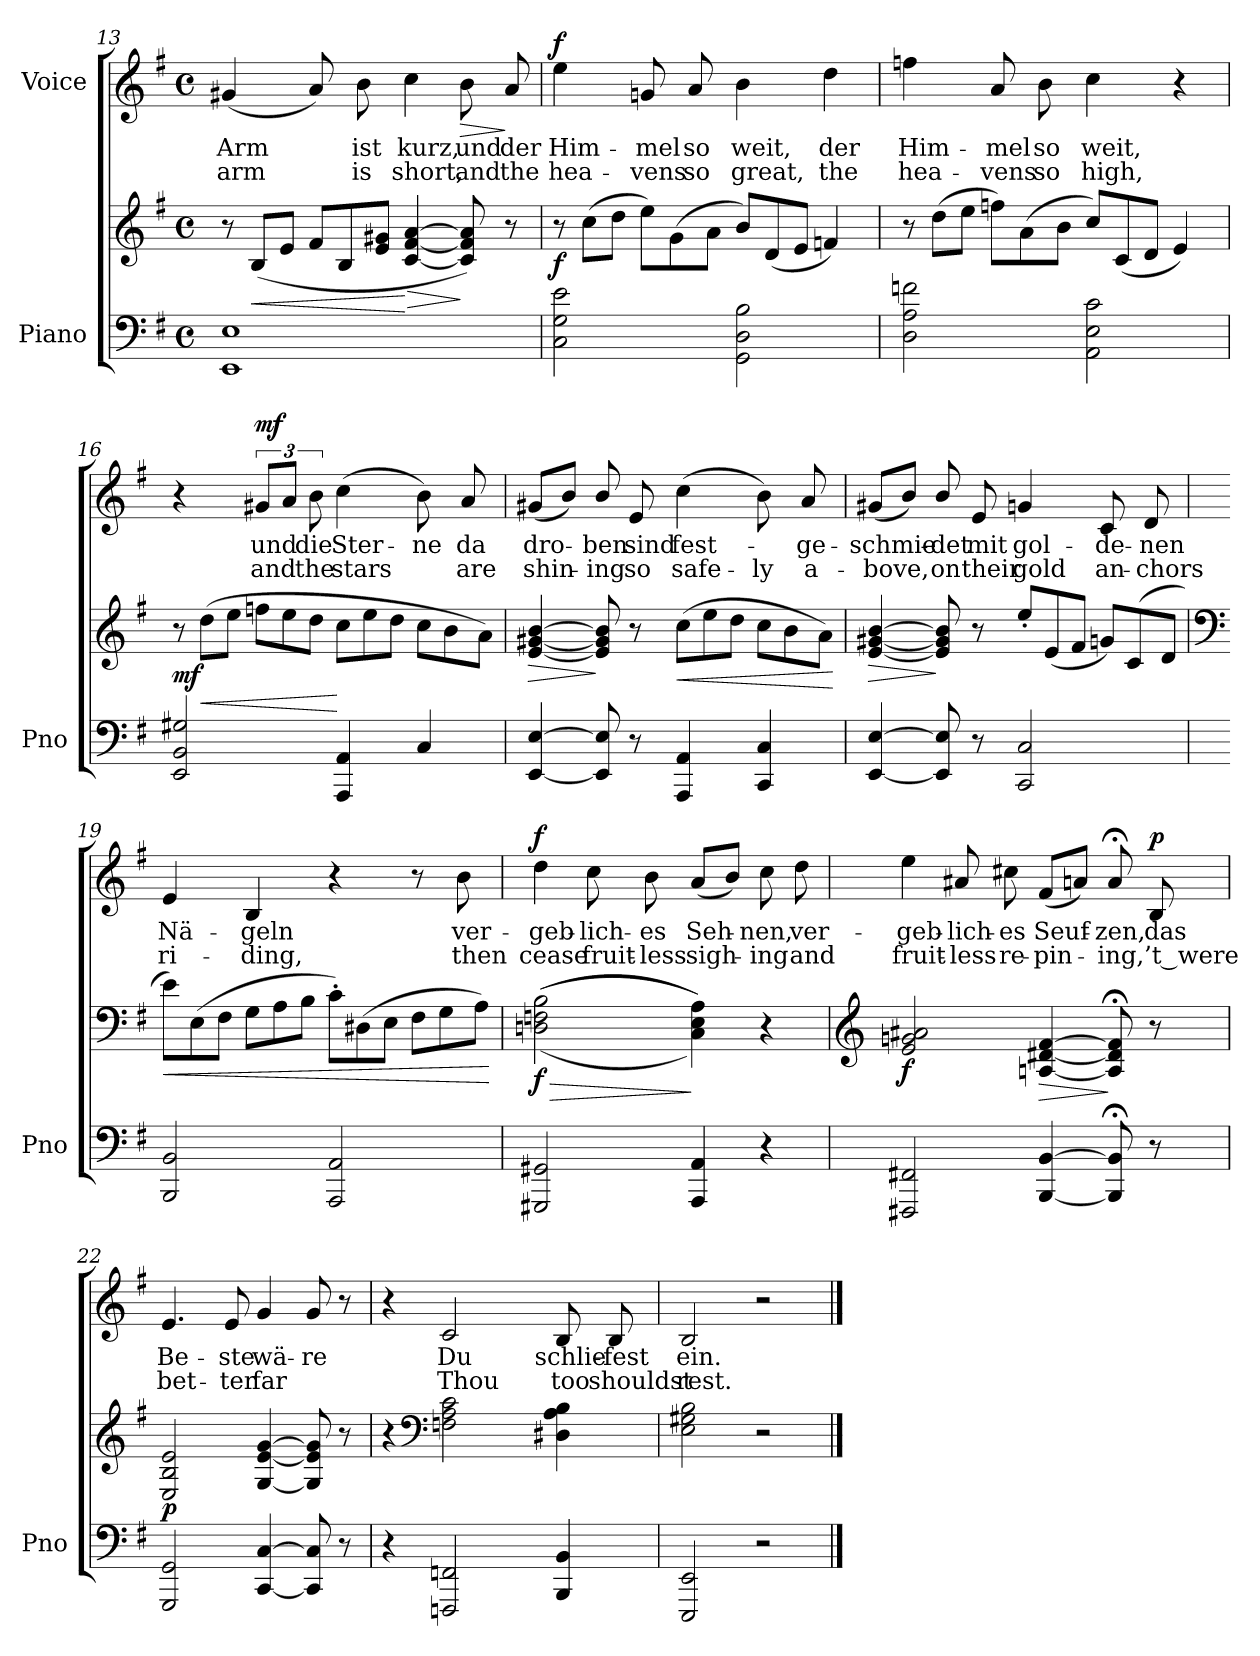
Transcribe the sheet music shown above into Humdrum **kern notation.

**kern	**kern	**dynam	**kern	**text	**text	**dynam
*part2	*part2	*part2	*part1	*part1	*part1	*part1
*staff3	*staff2	*staff2/3	*staff1	*staff1	*staff1	*staff1
*I"Piano	*	*	*I"Voice	*	*	*
*I'Pno	*	*	*	*	*	*
*clefF4	*clefG2	*	*clefG2	*	*	*
*k[f#]	*k[f#]	*	*k[f#]	*	*	*
*M4/4	*M4/4	*	*M4/4	*	*	*
*met(c)	*met(c)	*	*met(c)	*	*	*
*	*Xtuplet	*	*	*	*	*
=13	=13	=13	=13	=13	=13	=13
1EE 1E	12r	.	(4g#X/	Arm	arm	.
!	!	!LO:HP:b	!	!	!	!
.	(>12B/L	<	.	.	.	.
.	12e/J	.	.	.	.	.
.	12f#/L	.	8a/)	.	.	.
.	12B/	.	.	.	.	.
.	.	.	8b\	ist	is	.
.	12e/ 12g#X/J	.	.	.	.	.
!	!	!LO:HP:n=1:b	!	!	!	!
.	[4c/ [4f#/ [4a/	[ >	4cc\	kurz,	short,	.
!	!	!	!	!	!	!LO:HP:b
.	8c/] 8f#/] 8a/])	]	8b\	und	and	>
.	8r	.	8a/	der	the	]
=14	=14	=14	=14	=14	=14	=14
!	!	!LO:DY:b	!	!	!	!LO:DY:a
2C\ 2G\ 2e\	12r	f	4ee\	Him-	hea-	f
.	(12cc\L	.	.	.	.	.
.	12dd\J	.	.	.	.	.
.	12ee\L)	.	8gn/	-mel	-vens	.
.	(12g\	.	.	.	.	.
.	.	.	8a/	so	so	.
.	12a\J	.	.	.	.	.
2GG\ 2D\ 2B\	12b/L)	.	4b\	weit,	great,	.
.	(12d/	.	.	.	.	.
.	12e/J	.	.	.	.	.
.	4fn/)	.	4dd\	der	the	.
=15	=15	=15	=15	=15	=15	=15
2D\ 2A\ 2fn\	12r	.	4ffn\	Him-	hea-	.
.	(12dd\L	.	.	.	.	.
.	12ee\J	.	.	.	.	.
.	12ffn\L)	.	8a/	-mel	-vens	.
.	(12a\	.	.	.	.	.
.	.	.	8b\	so	so	.
.	12b\J	.	.	.	.	.
2AA\ 2E\ 2c\	12cc/L)	.	4cc\	weit,	high,	.
.	(12c/	.	.	.	.	.
.	12d/J	.	.	.	.	.
.	4e/)	.	4r	.	.	.
=16	=16	=16	=16	=16	=16	=16
!	!	!LO:DY:b	!	!	!	!
2EE/ 2BB/ 2G#X/	12r	mf	4r	.	.	.
!	!	!LO:HP:b	!	!	!	!
.	(12dd\L	<	.	.	.	.
.	12ee\J	.	.	.	.	.
!	!	!	!	!	!	!LO:DY:a
.	12ffn\L	.	12g#X/L	und	and	mf
.	12ee\	.	12a/J	.	.	.
.	12dd\J	.	12b\	die	the	.
4AAA/ 4AA/	12cc\L	[	(<4cc\	Ster-	stars	.
.	12ee\	.	.	.	.	.
.	12dd\J	.	.	.	.	.
4C/	12cc\L	.	8b\)	-ne	.	.
.	12b\	.	.	.	.	.
.	.	.	8a/	da	are	.
.	12a\J)	.	.	.	.	.
=17	=17	=17	=17	=17	=17	=17
!	!	!LO:HP:b	!	!	!	!
[4EE/ [4E/	[4e/ [4g#X/ [4b/	>	(8g#X/L	dro-	shin-	.
.	.	.	8b/J)	.	.	.
8EE/] 8E/]	8e/] 8g#/] 8b/]	]	8b/	-ben	-ing	.
8r	8r	.	8e/	sind	so	.
!	!	!LO:HP:b	!	!	!	!
4AAA/ 4AA/	(12cc\L	<	(4cc\	fest-	safe-	.
.	12ee\	.	.	.	.	.
.	12dd\J	.	.	.	.	.
4CC/ 4C/	12cc\L	.	8b\)	.	-ly	.
.	12b\	.	.	.	.	.
.	.	.	8a/	-ge-	a-	.
.	12a\J)	.	.	.	.	.
.	.	[	.	.	.	.
=18	=18	=18	=18	=18	=18	=18
!	!	!LO:HP:b	!	!	!	!
[4EE/ [4E/	[4e/ [4g#X/ [4b/	>	(8g#X/L	-schmie-	-bove,	.
.	.	.	8b/J)	.	.	.
8EE/] 8E/]	8e/] 8g#/] 8b/]	]	8b/	-det	on	.
8r	8r	.	8e/	mit	their	.
2CC/ 2C/	12ee'/L	.	4gn/	gol-	gold	.
.	(12e/	.	.	.	.	.
.	12f#/J	.	.	.	.	.
.	12gn/L)	.	8c/	-de-	an-	.
.	(>12c/	.	.	.	.	.
.	.	.	8d/	-nen	-chors	.
.	12d/J	.	.	.	.	.
=19	=19	=19	=19	=19	=19	=19
*	*clefF4	*	*	*	*	*
!	!	!LO:HP:b	!	!	!	!
2BBB/ 2BB/	12e\L)	<	4e/	Nä-	ri-	.
.	(12E\	.	.	.	.	.
.	12F#\J	.	.	.	.	.
.	12G\L	.	4B/	-geln	-ding,	.
.	12A\	.	.	.	.	.
.	12B\J	.	.	.	.	.
2AAA/ 2AA/	12c'\L)	.	4r	.	.	.
.	(12D#X\	.	.	.	.	.
.	12E\J	.	.	.	.	.
.	12F#\L	.	8r	.	.	.
.	12G\	.	.	.	.	.
.	.	.	8b\	ver-	then	.
.	12A\J)	.	.	.	.	.
.	.	[	.	.	.	.
=20	=20	=20	=20	=20	=20	=20
!	!	!LO:HP:b	!	!	!	!
!	!	!LO:DY:n=1:b	!	!	!	!LO:DY:a
2GGG#X/ 2GG#X/	(((<2Dn\ 2Fn\ 2B\	> f	4dd\	-geb-	cease	f
.	.	.	8cc\	-lich-	fruit-	.
.	.	.	8b\	-es	-less	.
4AAA/ 4AA/	4C\ 4E\ 4A\)))	]	(8a/L	Seh-	sigh-	.
.	.	.	8b/J)	.	.	.
4r	4r	.	8cc\	-nen,	-ing	.
.	.	.	8dd\	ver-	and	.
=21	=21	=21	=21	=21	=21	=21
*	*clefG2	*	*	*	*	*
!	!	!LO:DY:b	!	!	!	!
2FFF#X/ 2FF#X/	2e/ 2gn/ 2a#X/	f	4ee\	-geb-	fruit-	.
.	.	.	8a#X/	-lich-	-less	.
.	.	.	8cc#X\	-es	re-	.
!	!	!LO:HP:b	!	!	!	!
[4BBB/ [4BB/	[4An/ [4d#X/ [4f#/	>	(8f#/L	Seuf-	-pin-	.
.	.	.	8an/J)	.	.	.
8BBB/]; 8BB/];	8A/];< 8d#/];< 8f#/];<	]	8a;</	-zen,	-ing,	.
!	!	!	!	!	!	!LO:DY:a
8r	8r	.	8B/	das	’t were	p
=22	=22	=22	=22	=22	=22	=22
!	!	!LO:DY:b	!	!	!	!
2GGG/ 2GG/	2E/ 2B/ 2e/	p	4.e/	Be-	bet-	.
.	.	.	8e/	-ste	-ter	.
[4CC/ [4C/	[4G/ [4e/ [4g/	.	4g/	wä-	far	.
8CC/] 8C/]	8G/] 8e/] 8g/]	.	8g/	-re	.	.
8r	8r	.	8r	.	.	.
=23	=23	=23	=23	=23	=23	=23
*	*	*	*^	*	*	*
4r	4r	.	4r	4ryy	.	.	.
*	*clefF4	*	*	*	*	*	*
2FFFn/ 2FFn/	2Fn\ 2A\ 2c\	.	2c/	8ryy	Du	Thou	.
.	.	.	.	8ryy	.	.	.
.	.	.	.	4ryy	.	.	.
4BBB/ 4BB/	4D#X\ 4A\ 4B\	.	8B/	4ryy	schlie-	too	.
.	.	.	8B/	.	-fest	shouldst	.
*	*	*	*v	*v	*	*	*
=24	=24	=24	=24	=24	=24	=24
2EEE/ 2EE/	2E\ 2G#X\ 2B\	.	2B/	ein.	rest.	.
2r	2r	.	2r	.	.	.
==	==	==	==	==	==	==
*-	*-	*-	*-	*-	*-	*-
